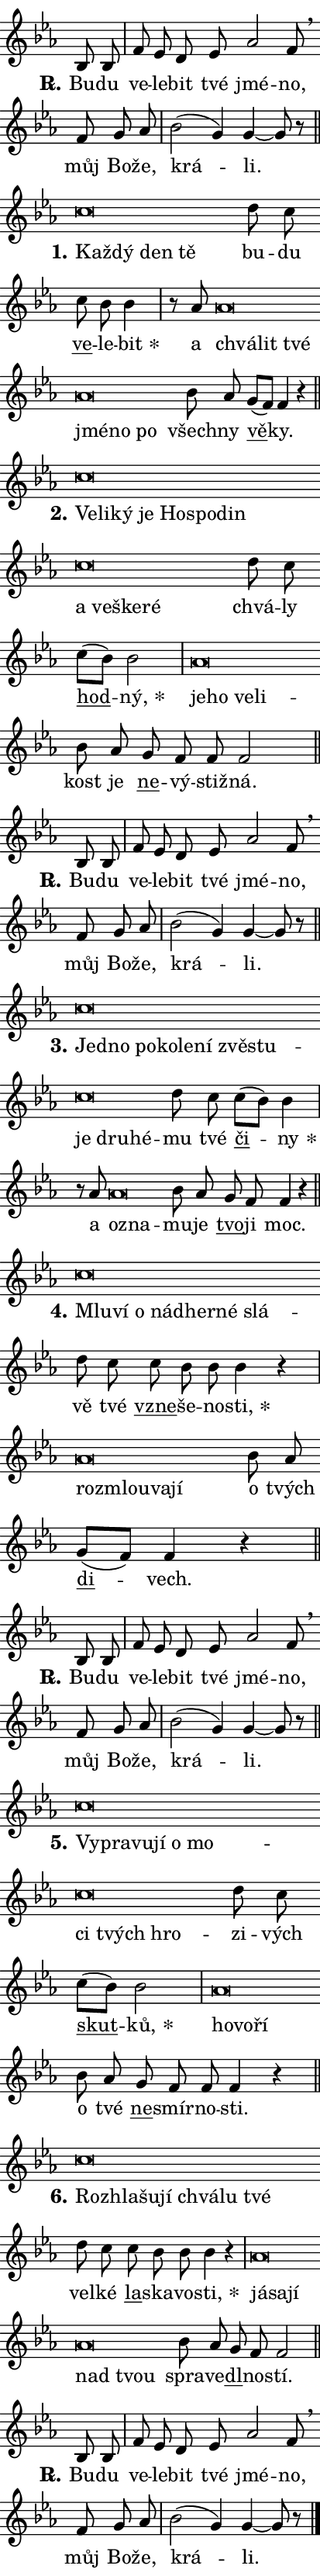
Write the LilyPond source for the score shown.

\version "2.22.1"
\header { tagline = "" }
\paper {
  indent = 0\cm
  top-margin = 0\cm
  right-margin = 0\cm
  bottom-margin = 0\cm
  left-margin = 0\cm
  paper-width = 7\cm
  page-breaking = #ly:one-page-breaking
  system-system-spacing.basic-distance = #11
  score-system-spacing.basic-distance = #11
  ragged-last = ##f
}


%% Author: Thomas Morley
%% https://lists.gnu.org/archive/html/lilypond-user/2020-05/msg00002.html
#(define (line-position grob)
"Returns position of @var[grob} in current system:
   @code{'start}, if at first time-step
   @code{'end}, if at last time-step
   @code{'middle} otherwise
"
  (let* ((col (ly:item-get-column grob))
         (ln (ly:grob-object col 'left-neighbor))
         (rn (ly:grob-object col 'right-neighbor))
         (col-to-check-left (if (ly:grob? ln) ln col))
         (col-to-check-right (if (ly:grob? rn) rn col))
         (break-dir-left
           (and
             (ly:grob-property col-to-check-left 'non-musical #f)
             (ly:item-break-dir col-to-check-left)))
         (break-dir-right
           (and
             (ly:grob-property col-to-check-right 'non-musical #f)
             (ly:item-break-dir col-to-check-right))))
        (cond ((eqv? 1 break-dir-left) 'start)
              ((eqv? -1 break-dir-right) 'end)
              (else 'middle))))

#(define (tranparent-at-line-position vctor)
  (lambda (grob)
  "Relying on @code{line-position} select the relevant enry from @var{vctor}.
Used to determine transparency,"
    (case (line-position grob)
      ((end) (not (vector-ref vctor 0)))
      ((middle) (not (vector-ref vctor 1)))
      ((start) (not (vector-ref vctor 2))))))

noteHeadBreakVisibility =
#(define-music-function (break-visibility)(vector?)
"Makes @code{NoteHead}s transparent relying on @var{break-visibility}"
#{
  \override NoteHead.transparent =
    #(tranparent-at-line-position break-visibility)
#})

#(define delete-ledgers-for-transparent-note-heads
  (lambda (grob)
    "Reads whether a @code{NoteHead} is transparent.
If so this @code{NoteHead} is removed from @code{'note-heads} from
@var{grob}, which is supposed to be @code{LedgerLineSpanner}.
As a result ledgers are not printed for this @code{NoteHead}"
    (let* ((nhds-array (ly:grob-object grob 'note-heads))
           (nhds-list
             (if (ly:grob-array? nhds-array)
                 (ly:grob-array->list nhds-array)
                 '()))
           ;; Relies on the transparent-property being done before
           ;; Staff.LedgerLineSpanner.after-line-breaking is executed.
           ;; This is fragile ...
           (to-keep
             (remove
               (lambda (nhd)
                 (ly:grob-property nhd 'transparent #f))
               nhds-list)))
      ;; TODO find a better method to iterate over grob-arrays, similiar
      ;; to filter/remove etc for lists
      ;; For now rebuilt from scratch
      (set! (ly:grob-object grob 'note-heads)  '())
      (for-each
        (lambda (nhd)
          (ly:pointer-group-interface::add-grob grob 'note-heads nhd))
        to-keep))))

hideNotes = {
  \noteHeadBreakVisibility #begin-of-line-visible
}
unHideNotes = {
  \noteHeadBreakVisibility #all-visible
}

% work-around for resetting accidentals
% https://lilypond.org/doc/v2.23/Documentation/notation/displaying-rhythms#unmetered-music
cadenzaMeasure = {
  \cadenzaOff
  \partial 1024 s1024
  \cadenzaOn
}

#(define-markup-command (accent layout props text) (markup?)
  "Underline accented syllable"
  (interpret-markup layout props
    #{\markup \override #'(offset . 4.3) \underline { #text }#}))

responsum = \markup \concat {
  "R" \hspace #-1.05 \path #0.1 #'((moveto 0 0.07) (lineto 0.9 0.8)) \hspace #0.05 "."
}

\layout {
    \context {
        \Staff
        \remove "Time_signature_engraver"
        \override LedgerLineSpanner.after-line-breaking = #delete-ledgers-for-transparent-note-heads
    }
    \context {
        \Voice {
            \override NoteHead.output-attributes = #'((class . "notehead"))
            \override Hairpin.height = #0.55
        }
    }
    \context {
        \Lyrics {
            \override StanzaNumber.output-attributes = #'((class . "stanzanumber"))
            \override LyricSpace.minimum-distance = #0.9
            \override LyricText.font-name = #"TeX Gyre Schola"
            \override LyricText.font-size = 1
            \override StanzaNumber.font-name = #"TeX Gyre Schola Bold"
            \override StanzaNumber.font-size = 1
        }
    }
}

% magnetic-lyrics.ily
%
%   written by
%     Jean Abou Samra <jean@abou-samra.fr>
%     Werner Lemberg <wl@gnu.org>
%
%   adapted by
%     Jiri Hon <jiri.hon@gmail.com>
%
% Version 2022-Apr-15

% https://www.mail-archive.com/lilypond-user@gnu.org/msg149350.html

#(define (Left_hyphen_pointer_engraver context)
   "Collect syllable-hyphen-syllable occurrences in lyrics and store
them in properties.  This engraver only looks to the left.  For
example, if the lyrics input is @code{foo -- bar}, it does the
following.

@itemize @bullet
@item
Set the @code{text} property of the @code{LyricHyphen} grob between
@q{foo} and @q{bar} to @code{foo}.

@item
Set the @code{left-hyphen} property of the @code{LyricText} grob with
text @q{foo} to the @code{LyricHyphen} grob between @q{foo} and
@q{bar}.
@end itemize

Use this auxiliary engraver in combination with the
@code{lyric-@/text::@/apply-@/magnetic-@/offset!} hook."
   (let ((hyphen #f)
         (text #f))
     (make-engraver
      (acknowledgers
       ((lyric-syllable-interface engraver grob source-engraver)
        (set! text grob)))
      (end-acknowledgers
       ((lyric-hyphen-interface engraver grob source-engraver)
        ;(when (not (grob::has-interface grob 'lyric-space-interface))
          (set! hyphen grob)));)
      ((stop-translation-timestep engraver)
       (when (and text hyphen)
         (ly:grob-set-object! text 'left-hyphen hyphen))
       (set! text #f)
       (set! hyphen #f)))))

#(define (lyric-text::apply-magnetic-offset! grob)
   "If the space between two syllables is less than the value in
property @code{LyricText@/.details@/.squash-threshold}, move the right
syllable to the left so that it gets concatenated with the left
syllable.

Use this function as a hook for
@code{LyricText@/.after-@/line-@/breaking} if the
@code{Left_@/hyphen_@/pointer_@/engraver} is active."
   (let ((hyphen (ly:grob-object grob 'left-hyphen #f)))
     (when hyphen
       (let ((left-text (ly:spanner-bound hyphen LEFT)))
         (when (grob::has-interface left-text 'lyric-syllable-interface)
           (let* ((common (ly:grob-common-refpoint grob left-text X))
                  (this-x-ext (ly:grob-extent grob common X))
                  (left-x-ext
                   (begin
                     ;; Trigger magnetism for left-text.
                     (ly:grob-property left-text 'after-line-breaking)
                     (ly:grob-extent left-text common X)))
                  ;; `delta` is the gap width between two syllables.
                  (delta (- (interval-start this-x-ext)
                            (interval-end left-x-ext)))
                  (details (ly:grob-property grob 'details))
                  (threshold (assoc-get 'squash-threshold details 0.2)))
             (when (< delta threshold)
               (let* (;; We have to manipulate the input text so that
                      ;; ligatures crossing syllable boundaries are not
                      ;; disabled.  For languages based on the Latin
                      ;; script this is essentially a beautification.
                      ;; However, for non-Western scripts it can be a
                      ;; necessity.
                      (lt (ly:grob-property left-text 'text))
                      (rt (ly:grob-property grob 'text))
                      (is-space (grob::has-interface hyphen 'lyric-space-interface))
                      (space (if is-space " " ""))
                      (space-markup (grob-interpret-markup grob " "))
                      (space-size (interval-length (ly:stencil-extent space-markup X)))
                      (extra-delta (if is-space space-size 0))
                      ;; Append new syllable.
                      (ltrt-space (if (and (string? lt) (string? rt))
                                (string-append lt space rt)
                                (make-concat-markup (list lt space rt))))
                      ;; Right-align `ltrt` to the right side.
                      (ltrt-space-markup (grob-interpret-markup
                               grob
                               (make-translate-markup
                                (cons (interval-length this-x-ext) 0)
                                (make-right-align-markup ltrt-space)))))
                 (begin
                   ;; Don't print `left-text`.
                   (ly:grob-set-property! left-text 'stencil #f)
                   ;; Set text and stencil (which holds all collected
                   ;; syllables so far) and shift it to the left.
                   (ly:grob-set-property! grob 'text ltrt-space)
                   (ly:grob-set-property! grob 'stencil ltrt-space-markup)
                   (ly:grob-translate-axis! grob (- (- delta extra-delta)) X))))))))))


#(define (lyric-hyphen::displace-bounds-first grob)
   ;; Make very sure this callback isn't triggered too early.
   (let ((left (ly:spanner-bound grob LEFT))
         (right (ly:spanner-bound grob RIGHT)))
     (ly:grob-property left 'after-line-breaking)
     (ly:grob-property right 'after-line-breaking)
     (ly:lyric-hyphen::print grob)))

squashThreshold = #0.4

\layout {
  \context {
    \Lyrics
    \consists #Left_hyphen_pointer_engraver
    \override LyricText.after-line-breaking =
      #lyric-text::apply-magnetic-offset!
    \override LyricHyphen.stencil = #lyric-hyphen::displace-bounds-first
    \override LyricText.details.squash-threshold = \squashThreshold
    \override LyricHyphen.minimum-distance = 0
    \override LyricHyphen.minimum-length = \squashThreshold
  }
}

squash = \override LyricText.details.squash-threshold = 9999
unSquash = \override LyricText.details.squash-threshold = \squashThreshold

left = \override LyricText.self-alignment-X = #LEFT
unLeft = \revert LyricText.self-alignment-X

starOffset = #(lambda (grob) 
                (let ((x_offset (ly:self-alignment-interface::aligned-on-x-parent grob)))
                  (if (= x_offset 0) 0 (+ x_offset 1.2))))

star = #(define-music-function (syllable)(string?)
"Append star separator at the end of a syllable"
#{
  \once \override LyricText.X-offset = #starOffset
  \lyricmode { \markup {
    #syllable
    \override #'((font-name . "TeX Gyre Schola Bold")) \hspace #0.2 \lower #0.65 \larger "*"
  } }
#})

starAccent = #(define-music-function (syllable)(string?)
"Append star separator at the end of a syllable and make accent"
#{
  \once \override LyricText.X-offset = #starOffset
  \lyricmode { \markup {
    \accent #syllable
    \override #'((font-name . "TeX Gyre Schola Bold")) \hspace #0.2 \lower #0.65 \larger "*"
  } }
#})

breath = #(define-music-function (syllable)(string?)
"Append breathing indicator at the end of a syllable"
#{
  \lyricmode { \markup { #syllable "+" } }
#})

optionalBreath = #(define-music-function (syllable)(string?)
"Append optional breathing indicator at the end of a syllable"
#{
  \lyricmode { \markup { #syllable "(+)" } }
#})


\score {
    <<
        \new Voice = "melody" { \cadenzaOn \key es \major \relative { bes8 bes \cadenzaMeasure \bar "|" f' es d es as2 f8 \breathe \bar "" f g as \cadenzaMeasure \bar "|" bes2( g4) g~ g8 r \cadenzaMeasure \bar "||" \break }
\relative { c''\breve*1/16 \hideNotes \breve*1/16 \bar "" \breve*1/16 \breve*1/16 \bar "" \unHideNotes d8 c \bar "" c bes bes4 \cadenzaMeasure \bar "|" r8 as8 as\breve*1/16 \hideNotes \breve*1/16 \bar "" \breve*1/16 \bar "" \breve*1/16 \bar "" \breve*1/16 \breve*1/16 \bar "" \unHideNotes bes8 as \bar "" g[( f)] f4 r \cadenzaMeasure \bar "||" \break }
\relative { c''\breve*1/16 \hideNotes \breve*1/16 \bar "" \breve*1/16 \bar "" \breve*1/16 \bar "" \breve*1/16 \bar "" \breve*1/16 \bar "" \breve*1/16 \bar "" \breve*1/16 \bar "" \breve*1/16 \bar "" \breve*1/16 \breve*1/16 \bar "" \unHideNotes d8 c \bar "" c[( bes)] bes2 \cadenzaMeasure \bar "|" as\breve*1/16 \hideNotes \breve*1/16 \bar "" \breve*1/16 \breve*1/16 \bar "" \unHideNotes bes8 as \bar "" g f f f2 \cadenzaMeasure \bar "||" \break }
\relative { bes8 bes \cadenzaMeasure \bar "|" f' es d es as2 f8 \breathe \bar "" f g as \cadenzaMeasure \bar "|" bes2( g4) g~ g8 r \cadenzaMeasure \bar "||" \break }
\relative { c''\breve*1/16 \hideNotes \breve*1/16 \bar "" \breve*1/16 \bar "" \breve*1/16 \bar "" \breve*1/16 \bar "" \breve*1/16 \bar "" \breve*1/16 \bar "" \breve*1/16 \bar "" \breve*1/16 \bar "" \breve*1/16 \breve*1/16 \bar "" \unHideNotes d8 c \bar "" c[( bes)] bes4 \cadenzaMeasure \bar "|" r8 as8 as\breve*1/16 \hideNotes \breve*1/16 \bar "" \unHideNotes bes8 as \bar "" g f f4 r \cadenzaMeasure \bar "||" \break }
\relative { c''\breve*1/16 \hideNotes \breve*1/16 \bar "" \breve*1/16 \bar "" \breve*1/16 \bar "" \breve*1/16 \bar "" \breve*1/16 \breve*1/16 \bar "" \unHideNotes d8 c \bar "" c bes bes bes4 r \cadenzaMeasure \bar "|" as\breve*1/16 \hideNotes \breve*1/16 \bar "" \breve*1/16 \breve*1/16 \bar "" \unHideNotes bes8 as \bar "" g[( f)] f4 r \cadenzaMeasure \bar "||" \break }
\relative { bes8 bes \cadenzaMeasure \bar "|" f' es d es as2 f8 \breathe \bar "" f g as \cadenzaMeasure \bar "|" bes2( g4) g~ g8 r \cadenzaMeasure \bar "||" \break }
\relative { c''\breve*1/16 \hideNotes \breve*1/16 \bar "" \breve*1/16 \bar "" \breve*1/16 \bar "" \breve*1/16 \bar "" \breve*1/16 \bar "" \breve*1/16 \bar "" \breve*1/16 \breve*1/16 \bar "" \unHideNotes d8 c \bar "" c[( bes)] bes2 \cadenzaMeasure \bar "|" as\breve*1/16 \hideNotes \breve*1/16 \breve*1/16 \bar "" \unHideNotes bes8 as \bar "" g f f f4 r \cadenzaMeasure \bar "||" \break }
\relative { c''\breve*1/16 \hideNotes \breve*1/16 \bar "" \breve*1/16 \bar "" \breve*1/16 \bar "" \breve*1/16 \bar "" \breve*1/16 \breve*1/16 \bar "" \unHideNotes d8 c \bar "" c bes bes bes4 r \cadenzaMeasure \bar "|" as\breve*1/16 \hideNotes \breve*1/16 \bar "" \breve*1/16 \bar "" \breve*1/16 \breve*1/16 \bar "" \unHideNotes bes8 as \bar "" g f f2 \cadenzaMeasure \bar "||" \break }
\relative { bes8 bes \cadenzaMeasure \bar "|" f' es d es as2 f8 \breathe \bar "" f g as \cadenzaMeasure \bar "|" bes2( g4) g~ g8 r \cadenzaMeasure \bar "||" \break } \bar "|." }
        \new Lyrics \lyricsto "melody" { \lyricmode { \set stanza = \responsum
Bu -- du ve -- le -- bit tvé jmé -- no, můj Bo -- že, krá -- li.
\set stanza = "1."
\left Kaž -- \squash dý den tě \unLeft \unSquash bu -- du \markup \accent ve -- le -- \star bit a \left chvá -- \squash lit tvé jmé -- no po \unLeft \unSquash všech -- ny \markup \accent vě -- ky.
\set stanza = "2."
\left Ve -- \squash li -- ký je Ho -- spo -- din a ve -- ške -- ré \unLeft \unSquash chvá -- ly \markup \accent hod -- \star ný, \left je -- \squash ho ve -- li -- \unLeft \unSquash kost je \markup \accent ne -- vý -- stiž -- ná.
\set stanza = \responsum
Bu -- du ve -- le -- bit tvé jmé -- no, můj Bo -- že, krá -- li.
\set stanza = "3."
\left Jed -- \squash no po -- ko -- le -- ní zvě -- stu -- je dru -- hé -- \unLeft \unSquash mu tvé \markup \accent či -- \star ny a \left o -- \squash zna -- \unLeft \unSquash mu -- je \markup \accent tvo -- ji moc.
\set stanza = "4."
\left Mlu -- \squash ví o nád -- her -- né slá -- \unLeft \unSquash vě tvé \markup \accent vzne -- še -- no -- \star sti, \left roz -- \squash mlou -- va -- jí \unLeft \unSquash o tvých \markup \accent di -- vech.
\set stanza = \responsum
Bu -- du ve -- le -- bit tvé jmé -- no, můj Bo -- že, krá -- li.
\set stanza = "5."
\left Vy -- \squash pra -- vu -- jí o mo -- ci tvých hro -- \unLeft \unSquash zi -- vých \markup \accent skut -- \star ků, \left ho -- \squash vo -- ří \unLeft \unSquash o tvé \markup \accent ne -- smír -- no -- sti.
\set stanza = "6."
\left Roz -- \squash hla -- šu -- jí chvá -- lu tvé \unLeft \unSquash vel -- ké \markup \accent la -- ska -- vo -- \star sti, \left já -- \squash sa -- jí nad tvou \unLeft \unSquash spra -- ve -- \markup \accent dl -- no -- stí.
\set stanza = \responsum
Bu -- du ve -- le -- bit tvé jmé -- no, můj Bo -- že, krá -- li. } }
    >>
    \layout {}
}
